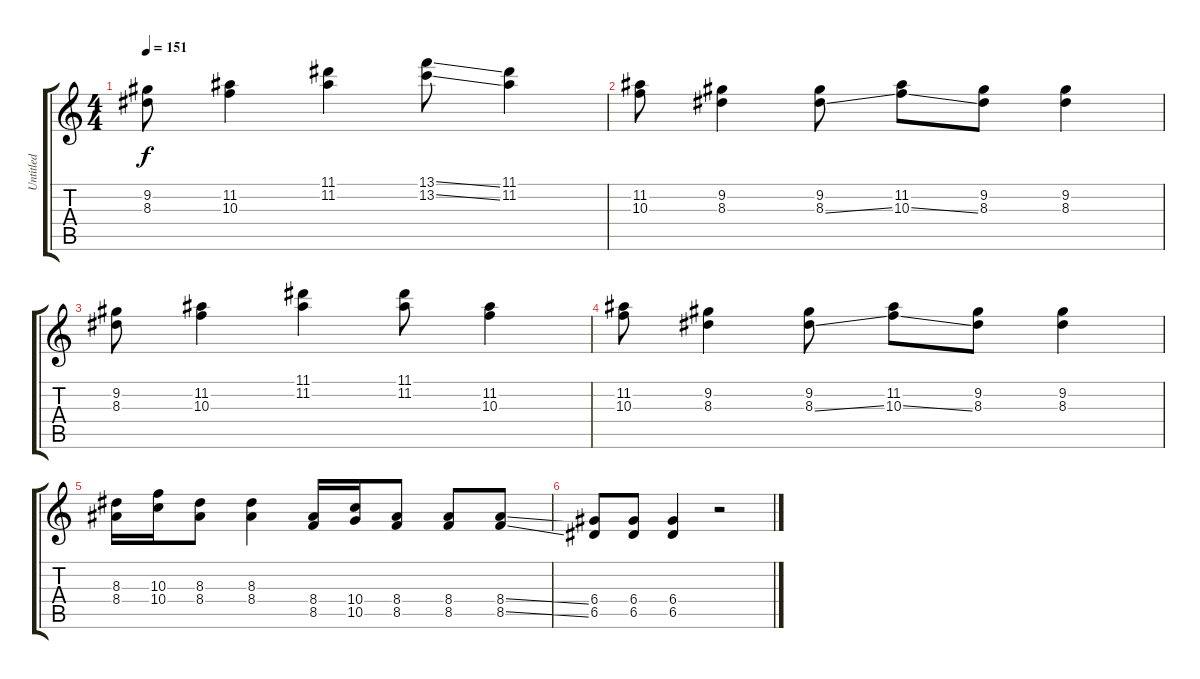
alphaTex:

\track ("Untitled" "Untitled") {instrument acousticguitarnylon}
\staff {score tabs}
\tuning (E4 B3 G3 D3 A2 E2) {hide}
\ts (4 4)
\tempo 151
\clef g2
\ks c
(9.2 8.3).8{dy f} (11.2 10.3).4 (11.1 11.2).4 (13.1{ss} 13.2{ss}).8 (11.1 11.2).4 |
(11.2 10.3).8 (9.2 8.3).4 (9.2 8.3{ss}).8 (11.2 10.3{ss}).8 (9.2 8.3).8 (9.2 8.3).4 |
(9.2 8.3).8 (11.2 10.3).4 (11.1 11.2).4 (11.1 11.2).8 (11.2 10.3).4 |
(11.2 10.3).8 (9.2 8.3).4 (9.2 8.3{ss}).8 (11.2 10.3{ss}).8 (9.2 8.3).8 (9.2 8.3).4 |
(8.3 8.4).16 (10.3 10.4).16 (8.3 8.4).8 (8.3 8.4).4 (8.4 8.5).16 (10.4 10.5).16 (8.4 8.5).8 (8.4 8.5).8 (8.4{ss} 8.5{ss}).8 |
(6.4 6.5).8 (6.4 6.5).8 (6.4 6.5).4 r.2
